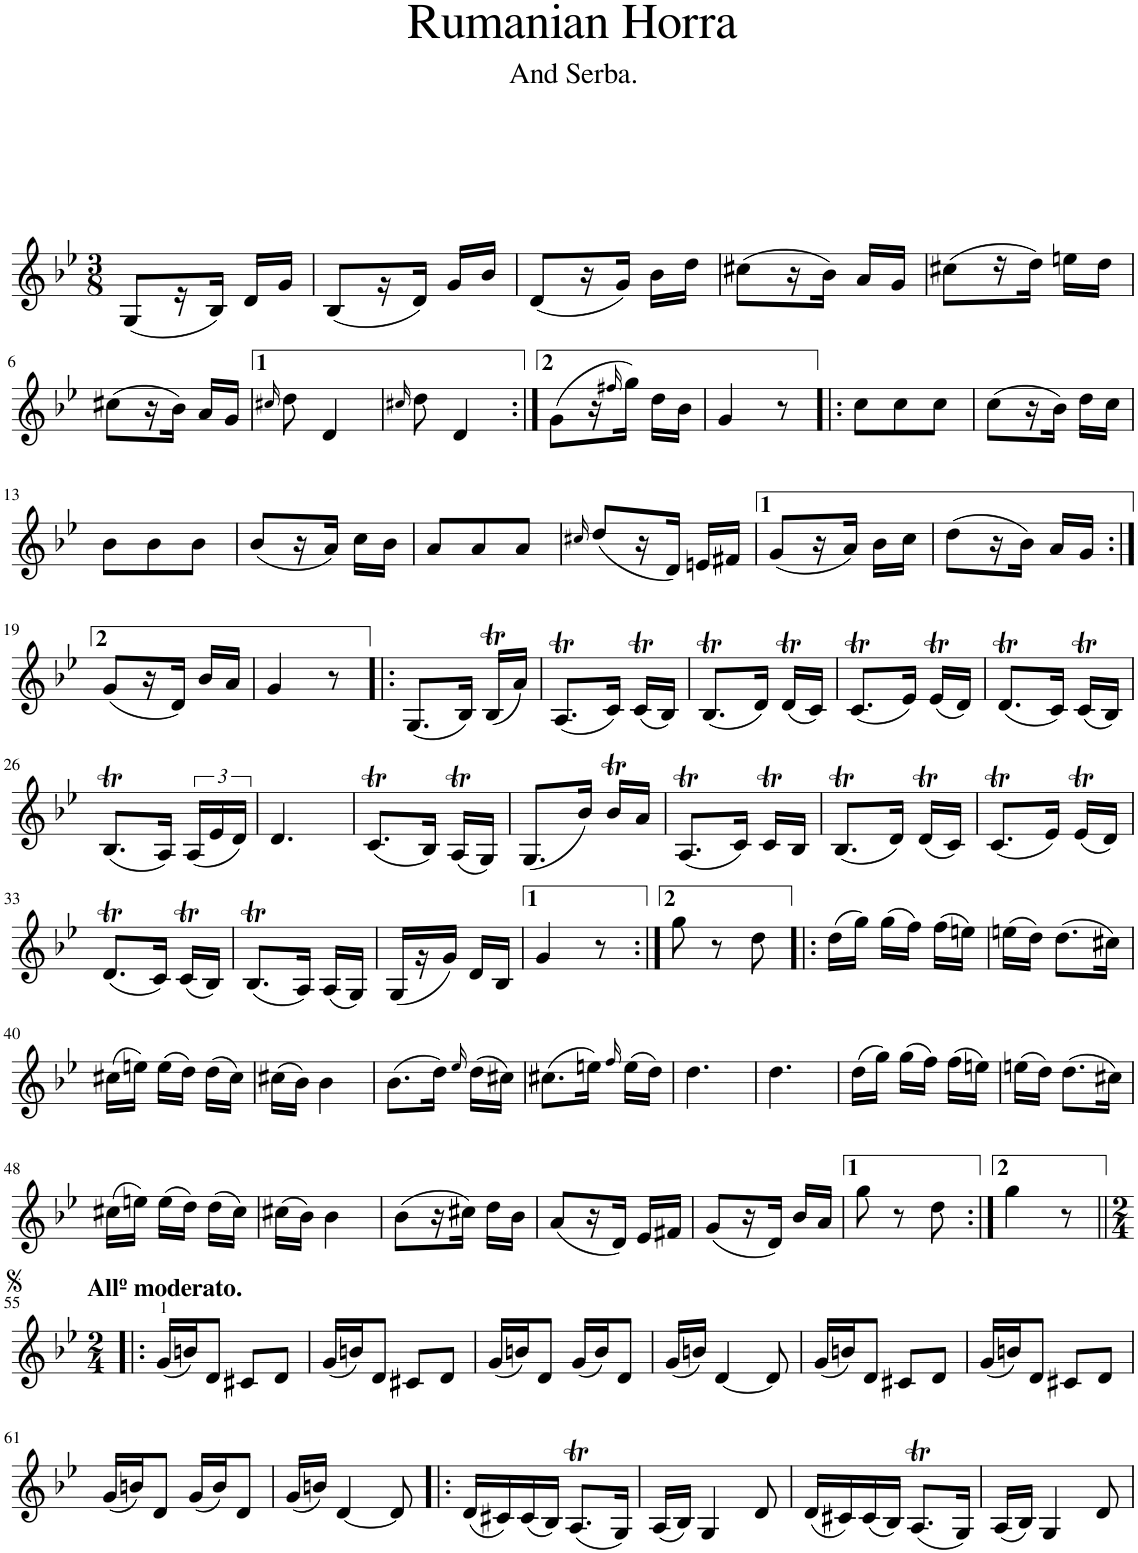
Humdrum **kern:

**kern
*part1
*staff1
*I"Piano
*I'Pno
*clefG2
*k[b-e-]
*g:
*M3/8
=1
(8G/L
16r
16B-/JJ)
16d/LL
16g/JJ
=2
(8B-/L
16r
16d/JJ)
16g/LL
16b-/JJ
=3
(8d/L
16r
16g/JJ)
16b-\LL
16dd\JJ
=4
(8cc#X\L
16r
16b-\JJ)
16a/LL
16g/JJ
=5
(8cc#X\L
16r
16dd\JJ)
16een\LL
16dd\JJ
!!LO:LB:g=z
=6
(8cc#X\L
16r
16b-\JJ)
16a/LL
16g/JJ
=7
16qcc#X/
8dd\
4d/
=8
16qcc#X/
8dd\
4d/
=9:|!
(8g\L
16r
16qff#X/
16gg\JJ)
16dd\LL
16b-\JJ
=10
4g/
8r
=11!|:
8cc\L
8cc\
8cc\J
=12
(8cc\L
16r
16b-\JJ)
16dd\LL
16cc\JJ
!!LO:LB:g=z
=13
8b-\L
8b-\
8b-\J
=14
(8b-/L
16r
16a/JJ)
16cc\LL
16b-\JJ
=15
8a/L
8a/
8a/J
=16
16qcc#X/
(8dd/L
16r
16d/JJ)
16en/LL
16f#X/JJ
=17
(8g/L
16r
16a/JJ)
16b-\LL
16cc\JJ
=18
(8dd\L
16r
16b-\JJ)
16a/LL
16g/JJ
!!LO:LB:g=z
=19:|!
(8g/L
16r
16d/JJ)
16b-/LL
16a/JJ
=20
4g/
8r
=21!|:
(8.G/L
16B-/Jk)
(16B-T/LL
16a/JJ)
=22
(8.At/L
16c/Jk)
(16cT/LL
16B-/JJ)
=23
(8.B-T/L
16d/Jk)
(16dt/LL
16c/JJ)
=24
(8.cT/L
16e-/Jk)
(16e-T/LL
16d/JJ)
=25
(8.dt/L
16c/Jk)
(16cT/LL
16B-/JJ)
!!LO:LB:g=z
=26
(8.B-T/L
16A/Jk)
(24A/LL
24e-/
24d/JJ)
=27
4.d/
=28
(8.cT/L
16B-/Jk)
(16At/LL
16G/JJ)
=29
(8.G/L
16b-/Jk)
16b-T/LL
16a/JJ
=30
(8.At/L
16c/Jk)
16cT/LL
16B-/JJ
=31
(8.B-T/L
16d/Jk)
(16dt/LL
16c/JJ)
=32
(8.cT/L
16e-/Jk)
(16e-T/LL
16d/JJ)
!!LO:LB:g=z
=33
(8.dt/L
16c/Jk)
(16cT/LL
16B-/JJ)
=34
(8.B-T/L
16A/Jk)
(16A/LL
16G/JJ)
=35
(16G/LL
16r
16g/JJ)
16d/LL
16B-/JJ
=36
4g/
8r
=37:|!
8gg\
8r
8dd\
=38!|:
(16dd\LL
16gg\JJ)
(16gg\LL
16ff\JJ)
(16ff\LL
16een\JJ)
=39
(16een\LL
16dd\JJ)
(8.dd\L
16cc#X\Jk)
!!LO:LB:g=z
=40
(16cc#X\LL
16een\JJ)
(16ee\LL
16dd\JJ)
(16dd\LL
16cc#\JJ)
=41
(16cc#X\LL
16b-\JJ)
4b-\
=42
(8.b-\L
16dd\Jk)
16qee-/
(16dd\LL
16cc#X\JJ)
=43
(8.cc#X\L
16een\Jk)
16qff/
(16ee\LL
16dd\JJ)
=44
4.dd\
=45
4.dd\
=46
(16dd\LL
16gg\JJ)
(16gg\LL
16ff\JJ)
(16ff\LL
16een\JJ)
=47
(16een\LL
16dd\JJ)
(8.dd\L
16cc#X\Jk)
!!LO:LB:g=z
=48
(16cc#X\LL
16een\JJ)
(16ee\LL
16dd\JJ)
(16dd\LL
16cc#\JJ)
=49
(16cc#X\LL
16b-\JJ)
4b-\
=50
(8b-\L
16r
16cc#X\JJ)
16dd\LL
16b-\JJ
=51
(8a/L
16r
16d/JJ)
16e-/LL
16f#X/JJ
=52
(8g/L
16r
16d/JJ)
16b-/LL
16a/JJ
=53
8gg\
8r
8dd\
=54:|!
4gg\
8r
!!LO:LB:g=z
=55!|:
*M2/4
!LO:TX:a:B:t=Allº moderato.
(16g/LL
16bn/J)
8d/J
8c#X/L
8d/J
=56
(16g/LL
16bn/J)
8d/J
8c#X/L
8d/J
=57
(16g/LL
16bn/J)
8d/J
(16g/LL
16b/J)
8d/J
=58
(16g/LL
16bn/JJ)
[4d/
8d/]
=59
(16g/LL
16bn/J)
8d/J
8c#X/L
8d/J
=60
(16g/LL
16bn/J)
8d/J
8c#X/L
8d/J
!!LO:LB:g=z
=61
(16g/LL
16bn/J)
8d/J
(16g/LL
16b/J)
8d/J
=62
(16g/LL
16bn/JJ)
[4d/
8d/]
=63!|:
(16d/LL
16c#X/)
(16c#/
16B-/JJ)
(8.At/L
16G/Jk)
=64
(16A/LL
16B-/JJ)
4G/
8d/
=65
(16d/LL
16c#X/)
(16c#/
16B-/JJ)
(8.At/L
16G/Jk)
=66
(16A/LL
16B-/JJ)
4G/
8d/
=
*-
